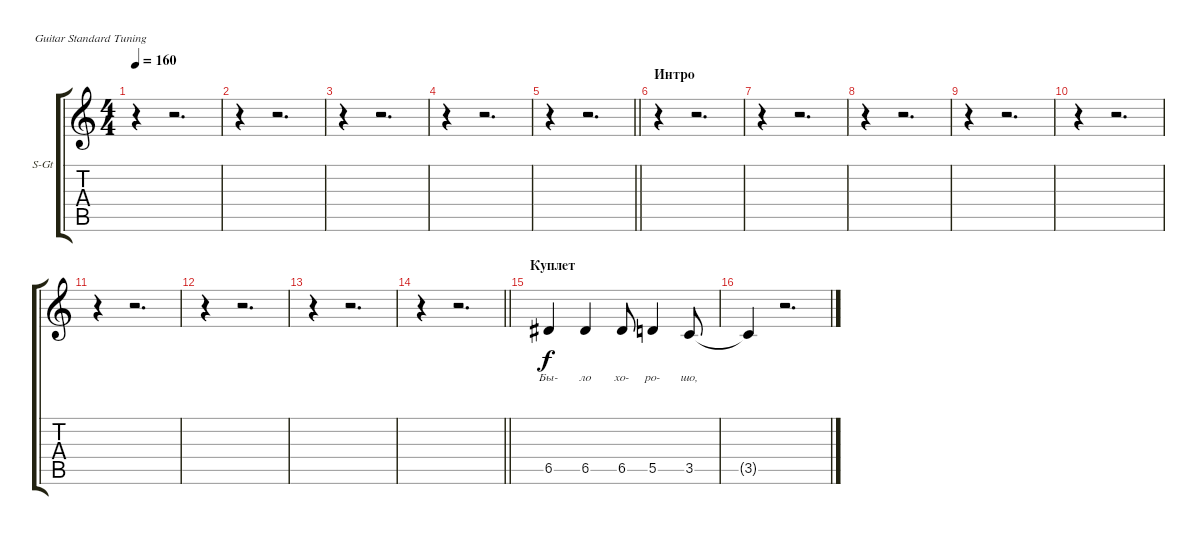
\bracketExtendMode groupsimilarinstruments
\firstSystemTrackNameOrientation horizontal
\otherSystemsTrackNameOrientation horizontal
\track ("Вместо слов" "S-Gt") {instrument acousticguitarsteel}
\staff {score tabs}
\tuning (E4 B3 G3 D3 A2 E2)
\ts (4 4)
\beaming (8 2 2 2 2)
\tempo 160
\clef g2
\ks c
r.4{dy f instrument acousticguitarsteel} r.2{d} |
r.4 r.2{d} |
r.4 r.2{d} |
r.4 r.2{d} |
\barLineRight lightlight
r.4 r.2{d} |
\section ("" "Интро")
r.4 r.2{d} |
r.4 r.2{d} |
r.4 r.2{d} |
r.4 r.2{d} |
r.4 r.2{d} |
r.4 r.2{d} |
r.4 r.2{d} |
r.4 r.2{d} |
\barLineRight lightlight
r.4 r.2{d} |
\section ("" "Куплет")
6.5.4{lyrics (0 "Бы-") lyrics (1 "") lyrics (2 "") lyrics (3 "") lyrics (4 "")} 6.5.4{lyrics (0 "ло") lyrics (1 "") lyrics (2 "") lyrics (3 "") lyrics (4 "")} 6.5.8{lyrics (0 "хо-") lyrics (1 "") lyrics (2 "") lyrics (3 "") lyrics (4 "")} 5.5.4{lyrics (0 "ро-") lyrics (1 "") lyrics (2 "") lyrics (3 "") lyrics (4 "")} 3.5.8{lyrics (0 "шо,") lyrics (1 "") lyrics (2 "") lyrics (3 "") lyrics (4 "")} |
3.5{t}.4{lyrics (0 "") lyrics (1 "") lyrics (2 "") lyrics (3 "") lyrics (4 "")} r.2{d}
